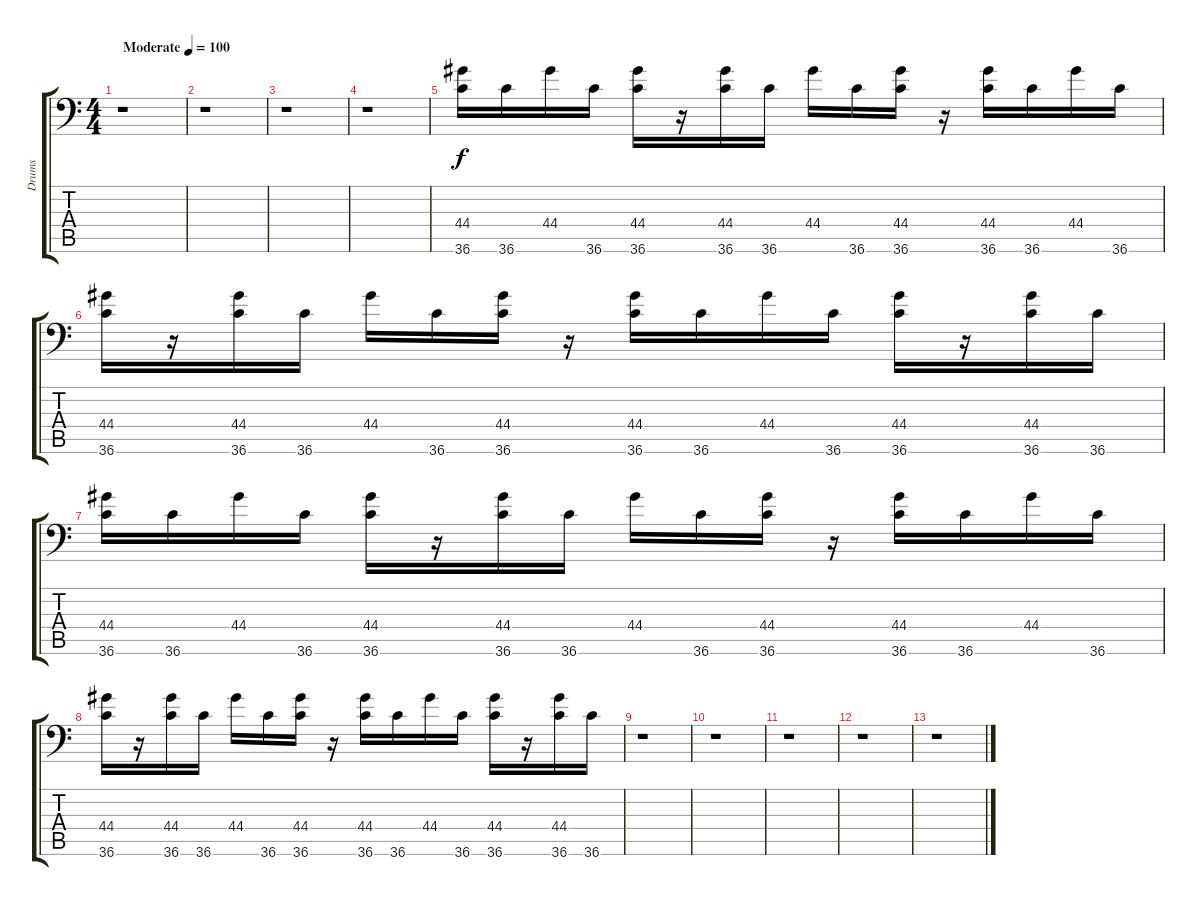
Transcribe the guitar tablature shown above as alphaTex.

\track ("Drums" "Drums") {instrument acousticgrandpiano}
\staff {score tabs}
\tuning (C-1 C-1 C-1 C-1 C-1 C-1) {hide}
\ts (4 4)
\tempo (100 "Moderate")
\clef f4
\ks c
r.1{dy f instrument acousticgrandpiano} |
r.1 |
r.1 |
r.1 |
(44.4 36.6).16 36.6.16 44.4.16 36.6.16 (44.4 36.6).16 r.16 (44.4 36.6).16 36.6.16 44.4.16 36.6.16 (44.4 36.6).16 r.16 (44.4 36.6).16 36.6.16 44.4.16 36.6.16 |
(44.4 36.6).16 r.16 (44.4 36.6).16 36.6.16 44.4.16 36.6.16 (44.4 36.6).16 r.16 (44.4 36.6).16 36.6.16 44.4.16 36.6.16 (44.4 36.6).16 r.16 (44.4 36.6).16 36.6.16 |
(44.4 36.6).16 36.6.16 44.4.16 36.6.16 (44.4 36.6).16 r.16 (44.4 36.6).16 36.6.16 44.4.16 36.6.16 (44.4 36.6).16 r.16 (44.4 36.6).16 36.6.16 44.4.16 36.6.16 |
(44.4 36.6).16 r.16 (44.4 36.6).16 36.6.16 44.4.16 36.6.16 (44.4 36.6).16 r.16 (44.4 36.6).16 36.6.16 44.4.16 36.6.16 (44.4 36.6).16 r.16 (44.4 36.6).16 36.6.16 |
r.1 |
r.1 |
r.1 |
r.1 |
r.1
